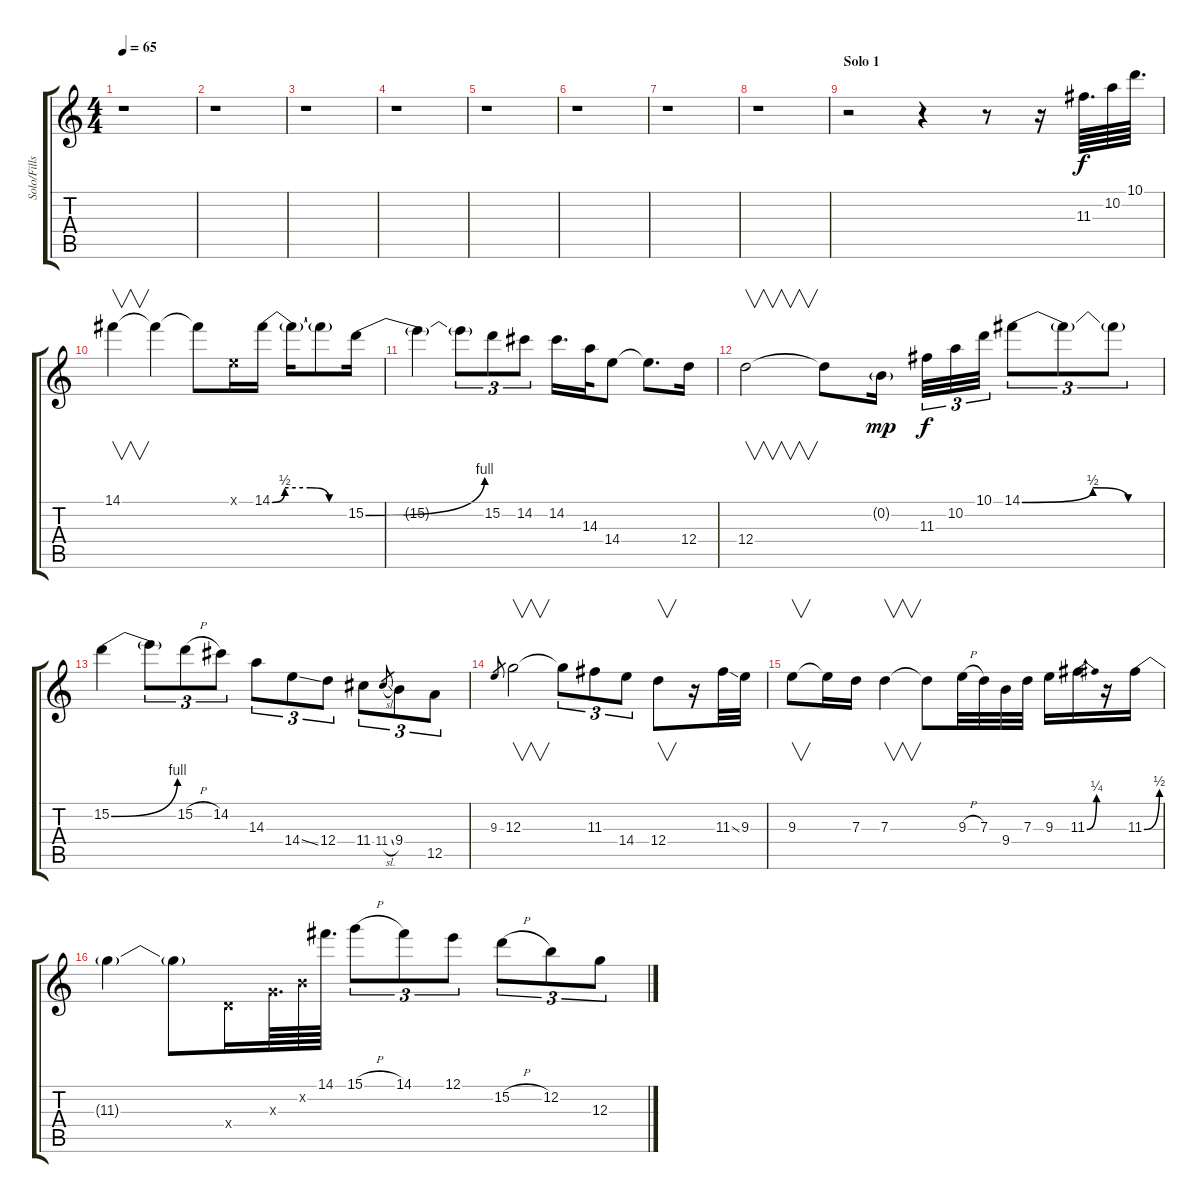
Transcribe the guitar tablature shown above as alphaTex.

\track ("Solo/Fills" "Solo/Fills") {instrument distortionguitar}
\staff {score tabs}
\tuning (E4 B3 G3 D3 A2 E2) {hide}
\ts (4 4)
\tempo 65
\clef g2
\ks c
r.1{dy ppp} |
r.1 |
r.1 |
r.1 |
r.1 |
r.1 |
r.1 |
r.1 |
\section ("" "Solo 1")
r.2 r.4 r.8 r.16 11.3.64{d dy f} 10.2.64 10.1.64{d} |
14.1.4{v} 14.1{t}.4 14.1{t}.8 0.1{x}.16 14.1{be (custom 0 0 10 2 30 2 45 0 60 0)}.16 14.1{t}.16 14.1{t}.8 15.2{be (bend 0 0 60 4)}.16 |
15.2{t}.4 15.2{t}.8{tu (3 2)} 15.2.8{tu (3 2)} 14.2.8{tu (3 2)} 14.2.16{d} 14.3.32 14.4.8 14.4{t}.8{d} 12.4.16 |
12.4.2{v} 12.4{t}.8 0.2{g}.16{dy mp} 11.3.32{tu (3 2) dy f} 10.2.32{tu (3 2)} 10.1.32{tu (3 2)} 14.1{be (custom 0 0 30 2 45 0 60 0)}.8{tu (3 2)} 14.1{t}.8{tu (3 2)} 14.1{t}.8{tu (3 2)} |
15.2{be (bend 0 0 60 4)}.4 15.2{t}.8{tu (3 2)} 15.2{h}.8{tu (3 2)} 14.2.8{tu (3 2)} 14.3.8{tu (3 2)} 14.4{ss}.8{tu (3 2)} 12.4.8{tu (3 2)} 11.4.8{tu (3 2)} 11.4{sl}.8{gr} 9.4.8{tu (3 2)} 12.5.8{tu (3 2)} |
9.3.8{gr} 12.3.2{v} 12.3{t}.8{tu (3 2)} 11.3.8{tu (3 2)} 14.4.8{tu (3 2)} 12.4.8{v} r.16 11.3{ss}.32 9.3.32 |
9.3.8{v} 9.3{t}.16 7.3.16 7.3.4{v} 7.3{t}.8 9.3{h}.32 7.3.32 9.4.32 7.3.32 9.3.16 11.3{be (bend 0 0 60 1)}.16 r.16 11.3{be (bend 0 0 60 2)}.16 |
11.3{t}.4 11.3{t}.8 0.4{x}.16 0.3{x}.64{d} 0.2{x}.64 14.1.64{d} 15.1{h}.8{tu (3 2)} 14.1.8{tu (3 2)} 12.1.8{tu (3 2)} 15.2{h}.8{tu (3 2)} 12.2.8{tu (3 2)} 12.3.8{tu (3 2)}
